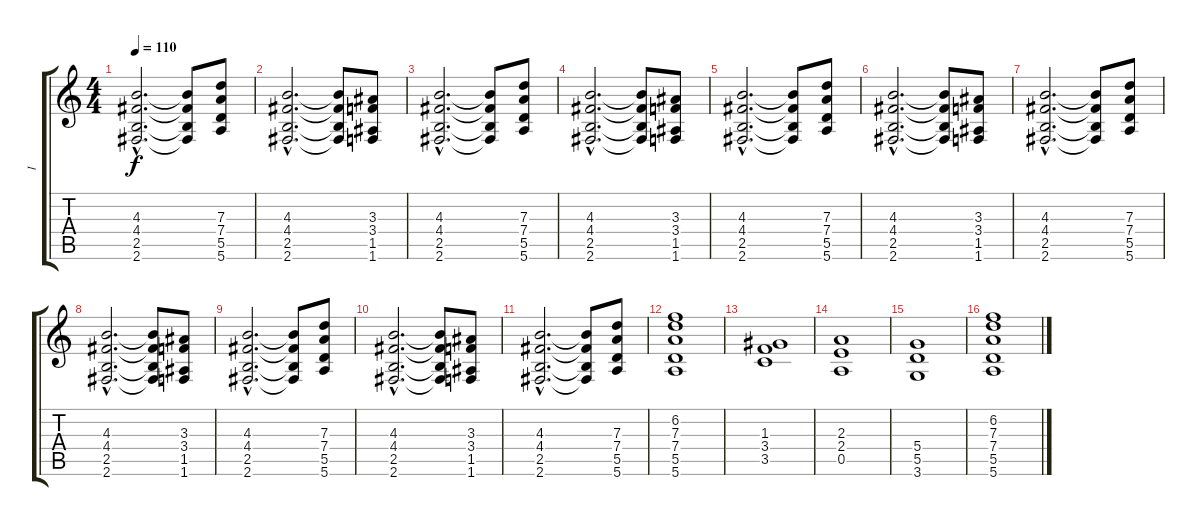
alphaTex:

\track ("I" "I") {instrument distortionguitar}
\staff {score tabs}
\tuning (E4 B3 G3 D3 A2 E2) {hide}
\ts (4 4)
\tempo 110
\clef g2
\ks c
(4.3{hac} 4.4{hac} 2.5{hac} 2.6{hac}).2{d dy f} (4.3{t} 4.4{t} 2.5{t} 2.6{t}).8 (7.3 7.4 5.5 5.6).8 |
(4.3{hac} 4.4{hac} 2.5{hac} 2.6{hac}).2{d} (4.3{t} 4.4{t} 2.5{t} 2.6{t}).8 (3.3 3.4 1.5 1.6).8 |
(4.3{hac} 4.4{hac} 2.5{hac} 2.6{hac}).2{d} (4.3{t} 4.4{t} 2.5{t} 2.6{t}).8 (7.3 7.4 5.5 5.6).8 |
(4.3{hac} 4.4{hac} 2.5{hac} 2.6{hac}).2{d} (4.3{t} 4.4{t} 2.5{t} 2.6{t}).8 (3.3 3.4 1.5 1.6).8 |
(4.3{hac} 4.4{hac} 2.5{hac} 2.6{hac}).2{d} (4.3{t} 4.4{t} 2.5{t} 2.6{t}).8 (7.3 7.4 5.5 5.6).8 |
(4.3{hac} 4.4{hac} 2.5{hac} 2.6{hac}).2{d} (4.3{t} 4.4{t} 2.5{t} 2.6{t}).8 (3.3 3.4 1.5 1.6).8 |
(4.3{hac} 4.4{hac} 2.5{hac} 2.6{hac}).2{d} (4.3{t} 4.4{t} 2.5{t} 2.6{t}).8 (7.3 7.4 5.5 5.6).8 |
(4.3{hac} 4.4{hac} 2.5{hac} 2.6{hac}).2{d} (4.3{t} 4.4{t} 2.5{t} 2.6{t}).8 (3.3 3.4 1.5 1.6).8 |
(4.3{hac} 4.4{hac} 2.5{hac} 2.6{hac}).2{d} (4.3{t} 4.4{t} 2.5{t} 2.6{t}).8 (7.3 7.4 5.5 5.6).8 |
(4.3{hac} 4.4{hac} 2.5{hac} 2.6{hac}).2{d} (4.3{t} 4.4{t} 2.5{t} 2.6{t}).8 (3.3 3.4 1.5 1.6).8 |
(4.3{hac} 4.4{hac} 2.5{hac} 2.6{hac}).2{d} (4.3{t} 4.4{t} 2.5{t} 2.6{t}).8 (7.3 7.4 5.5 5.6).8 |
(6.2 7.3 7.4 5.5 5.6).1 |
(1.3 3.4 3.5).1 |
(2.3 2.4 0.5).1 |
(5.4 5.5 3.6).1 |
(6.2 7.3 7.4 5.5 5.6).1
